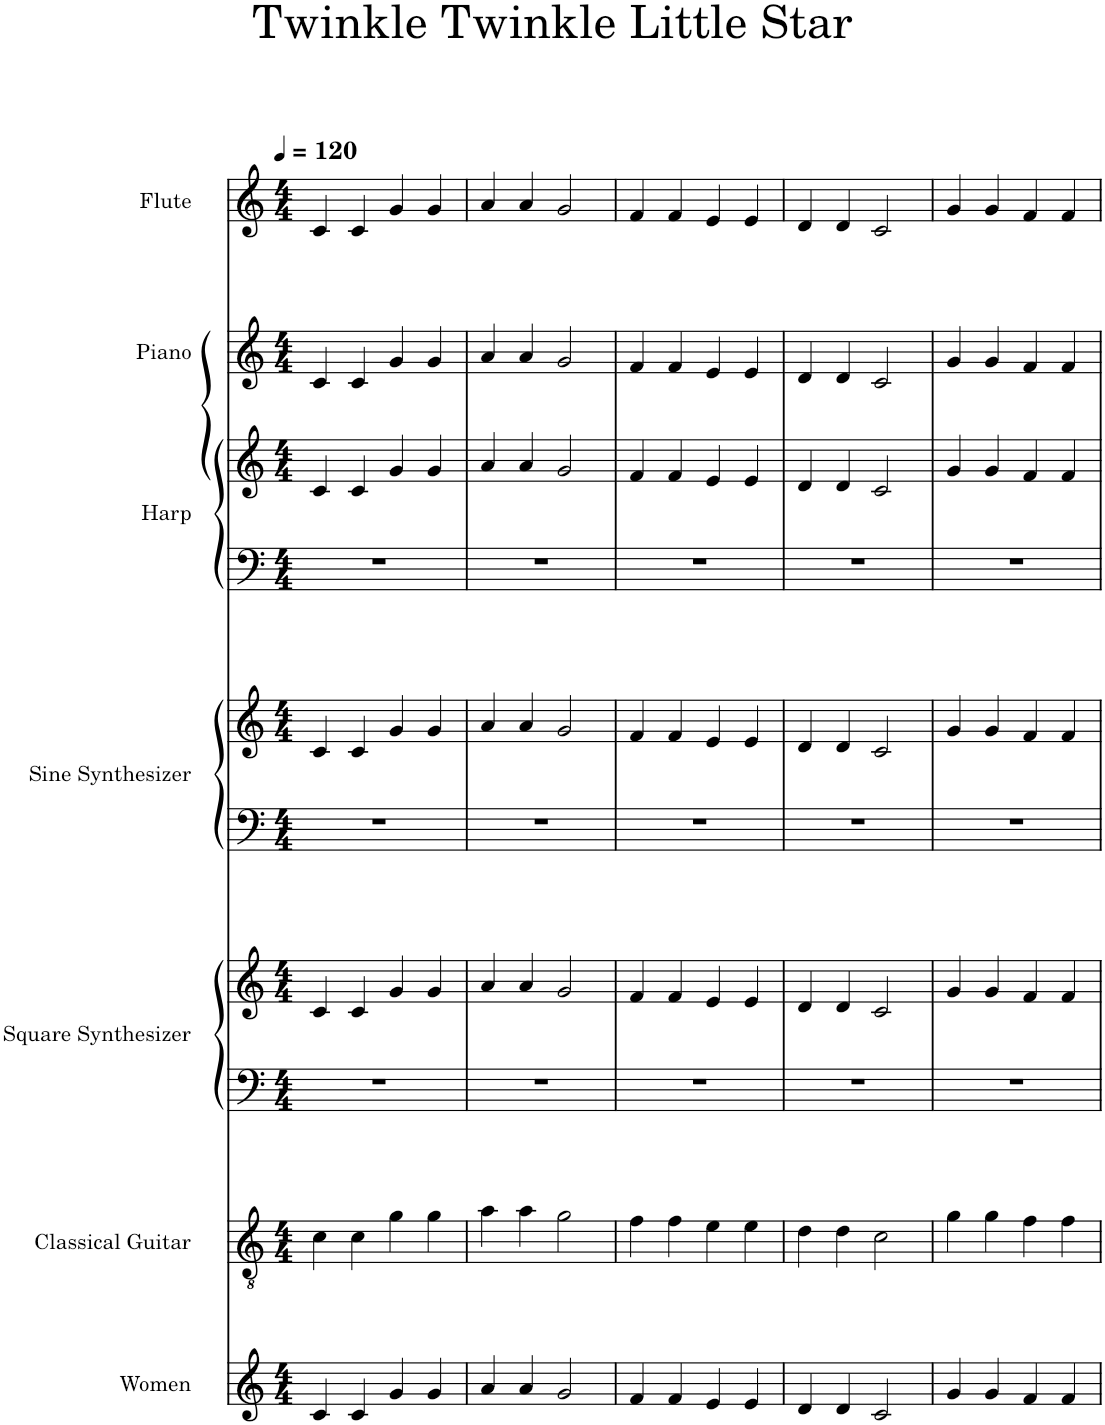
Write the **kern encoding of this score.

**kern	**kern	**kern	**kern	**kern	**kern	**kern	**kern	**kern	**kern
*part7	*part6	*part5	*part5	*part4	*part4	*part3	*part3	*part2	*part1
*staff10	*staff9	*staff8	*staff7	*staff6	*staff5	*staff4	*staff3	*staff2	*staff1
*I"Women	*I"Classical Guitar	*I"Square Synthesizer	*	*I"Sine Synthesizer	*	*I"Harp	*	*I"Piano	*I"Flute
*I'W.	*I'Guit.	*I'Synth.	*	*I'Synth.	*	*I'Hrp.	*	*I'Pno.	*I'Fl.
*clefG2	*clefGv2	*clefF4	*clefG2	*clefF4	*clefG2	*clefF4	*clefG2	*clefG2	*clefG2
*k[]	*k[]	*k[]	*k[]	*k[]	*k[]	*k[]	*k[]	*k[]	*k[]
*M4/4	*M4/4	*M4/4	*M4/4	*M4/4	*M4/4	*M4/4	*M4/4	*M4/4	*M4/4
*MM120	*MM120	*MM120	*MM120	*MM120	*MM120	*MM120	*MM120	*MM120	*MM120
=1	=1	=1	=1	=1	=1	=1	=1	=1	=1
4c/	4c\	1r	4c/	1r	4c/	1r	4c/	4c/	4c/
4c/	4c\	.	4c/	.	4c/	.	4c/	4c/	4c/
4g/	4g\	.	4g/	.	4g/	.	4g/	4g/	4g/
4g/	4g\	.	4g/	.	4g/	.	4g/	4g/	4g/
=2	=2	=2	=2	=2	=2	=2	=2	=2	=2
4a/	4a\	1r	4a/	1r	4a/	1r	4a/	4a/	4a/
4a/	4a\	.	4a/	.	4a/	.	4a/	4a/	4a/
2g/	2g\	.	2g/	.	2g/	.	2g/	2g/	2g/
=3	=3	=3	=3	=3	=3	=3	=3	=3	=3
4f/	4f\	1r	4f/	1r	4f/	1r	4f/	4f/	4f/
4f/	4f\	.	4f/	.	4f/	.	4f/	4f/	4f/
4e/	4e\	.	4e/	.	4e/	.	4e/	4e/	4e/
4e/	4e\	.	4e/	.	4e/	.	4e/	4e/	4e/
=4	=4	=4	=4	=4	=4	=4	=4	=4	=4
4d/	4d\	1r	4d/	1r	4d/	1r	4d/	4d/	4d/
4d/	4d\	.	4d/	.	4d/	.	4d/	4d/	4d/
2c/	2c\	.	2c/	.	2c/	.	2c/	2c/	2c/
=5	=5	=5	=5	=5	=5	=5	=5	=5	=5
4g/	4g\	1r	4g/	1r	4g/	1r	4g/	4g/	4g/
4g/	4g\	.	4g/	.	4g/	.	4g/	4g/	4g/
4f/	4f\	.	4f/	.	4f/	.	4f/	4f/	4f/
4f/	4f\	.	4f/	.	4f/	.	4f/	4f/	4f/
=	=	=	=	=	=	=	=	=	=
*-	*-	*-	*-	*-	*-	*-	*-	*-	*-
